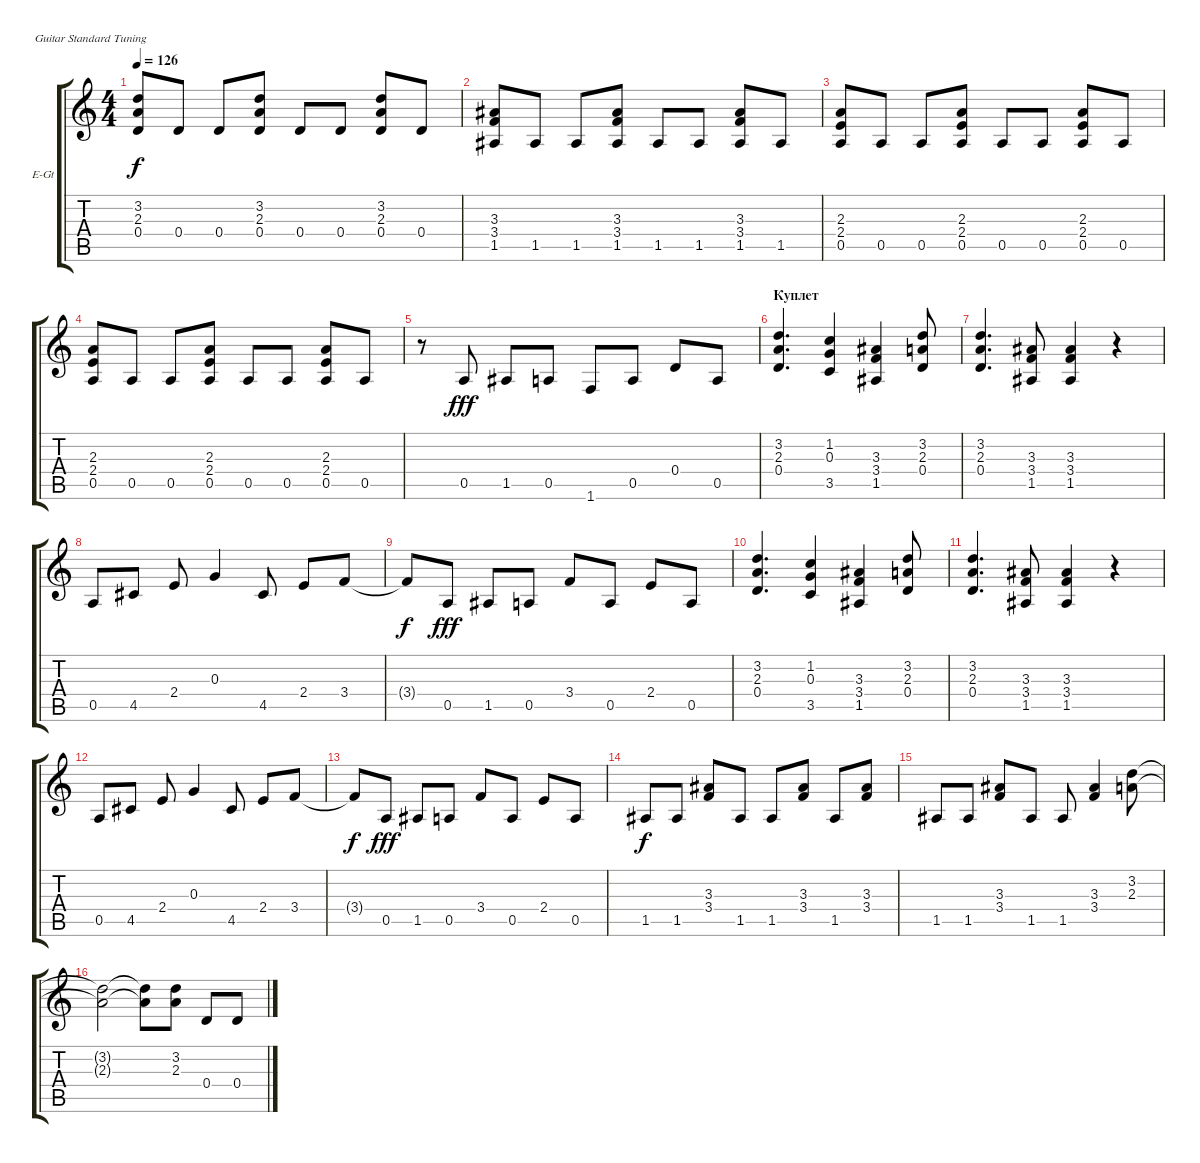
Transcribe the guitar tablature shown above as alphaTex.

\bracketExtendMode groupsimilarinstruments
\firstSystemTrackNameOrientation horizontal
\otherSystemsTrackNameOrientation horizontal
\track ("Владимир Холстинин" "E-Gt") {instrument distortionguitar}
\staff {score tabs}
\tuning (E4 B3 G3 D3 A2 E2)
\ts (4 4)
\tempo 126
\clef g2
\ks c
(3.2 2.3 0.4).8{dy f} 0.4.8 0.4.8 (3.2 2.3 0.4).8 0.4.8 0.4.8 (3.2 2.3 0.4).8 0.4.8 |
(3.3 3.4 1.5).8 1.5.8 1.5.8 (3.3 3.4 1.5).8 1.5.8 1.5.8 (3.3 3.4 1.5).8 1.5.8 |
(2.3 2.4 0.5).8 0.5.8 0.5.8 (2.3 2.4 0.5).8 0.5.8 0.5.8 (2.3 2.4 0.5).8 0.5.8 |
(2.3 2.4 0.5).8 0.5.8 0.5.8 (2.3 2.4 0.5).8 0.5.8 0.5.8 (2.3 2.4 0.5).8 0.5.8 |
r.8 0.5.8{dy fff} 1.5.8 0.5.8 1.6.8 0.5.8 0.4.8 0.5.8 |
\section ("" "Куплет")
(3.2 2.3 0.4).4{d} (1.2 0.3 3.5).4 (3.3 3.4 1.5).4 (3.2 2.3 0.4).8 |
(3.2 2.3 0.4).4{d} (3.3 3.4 1.5).8 (3.3 3.4 1.5).4 r.4 |
0.5.8 4.5.8 2.4.8 0.3.4 4.5.8 2.4.8 3.4.8 |
3.4{t}.8{dy f} 0.5.8{dy fff} 1.5.8 0.5.8 3.4.8 0.5.8 2.4.8 0.5.8 |
(3.2 2.3 0.4).4{d} (1.2 0.3 3.5).4 (3.3 3.4 1.5).4 (3.2 2.3 0.4).8 |
(3.2 2.3 0.4).4{d} (3.3 3.4 1.5).8 (3.3 3.4 1.5).4 r.4 |
0.5.8 4.5.8 2.4.8 0.3.4 4.5.8 2.4.8 3.4.8 |
3.4{t}.8{dy f} 0.5.8{dy fff} 1.5.8 0.5.8 3.4.8 0.5.8 2.4.8 0.5.8 |
1.5.8{dy f} 1.5.8 (3.3 3.4).8 1.5.8 1.5.8 (3.3 3.4).8 1.5.8 (3.3 3.4).8 |
1.5.8 1.5.8 (3.3 3.4).8 1.5.8 1.5.8 (3.3 3.4).4 (3.2 2.3).8 |
(3.2{t} 2.3{t}).2 (3.2{t} 2.3{t}).8 (3.2 2.3).8 0.4.8 0.4.8
